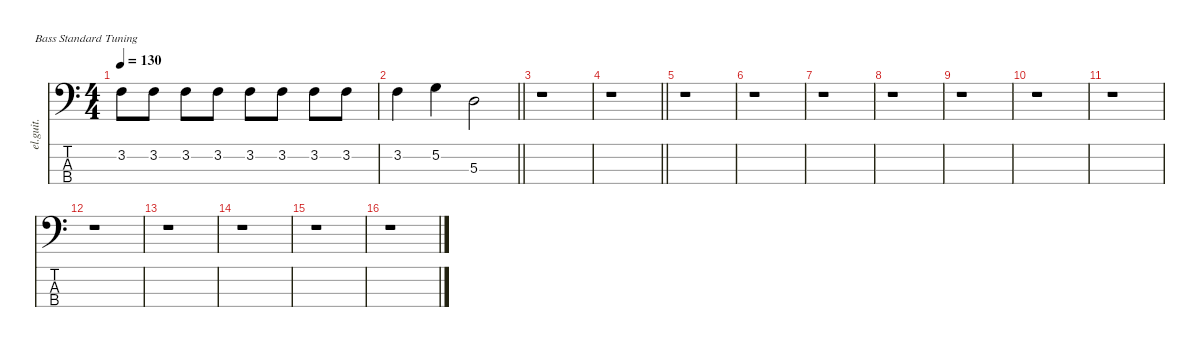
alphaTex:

\defaultSystemsLayout 4
\hideDynamics
\bracketExtendMode nobrackets
\otherSystemsTrackNameOrientation horizontal
\track ("Bass guitar" "el.guit.") {defaultSystemsLayout 8 instrument electricguitarclean}
\staff {score tabs}
\tuning (G2 D2 A1 E1)
\ts (4 4)
\tempo 130
\clef f4
\ks c
3.2.8{dy f beam Down} 3.2.8{beam Down} 3.2.8{beam Down} 3.2.8{beam Down} 3.2.8{beam Down} 3.2.8{beam Down} 3.2.8{beam Down} 3.2.8{beam Down} |
\barLineRight lightlight
3.2.4{beam Down} 5.2.4{beam Down} 5.3.2{beam Down} |
r.1{beam Down} |
\barLineRight lightlight
r.1{beam Down} |
r.1{beam Down} |
r.1{beam Down} |
r.1{beam Down} |
r.1{beam Down} |
r.1{beam Down} |
r.1{beam Down} |
r.1{beam Down} |
r.1{beam Down} |
r.1{beam Down} |
r.1{beam Down} |
r.1{beam Down} |
r.1{beam Down}
